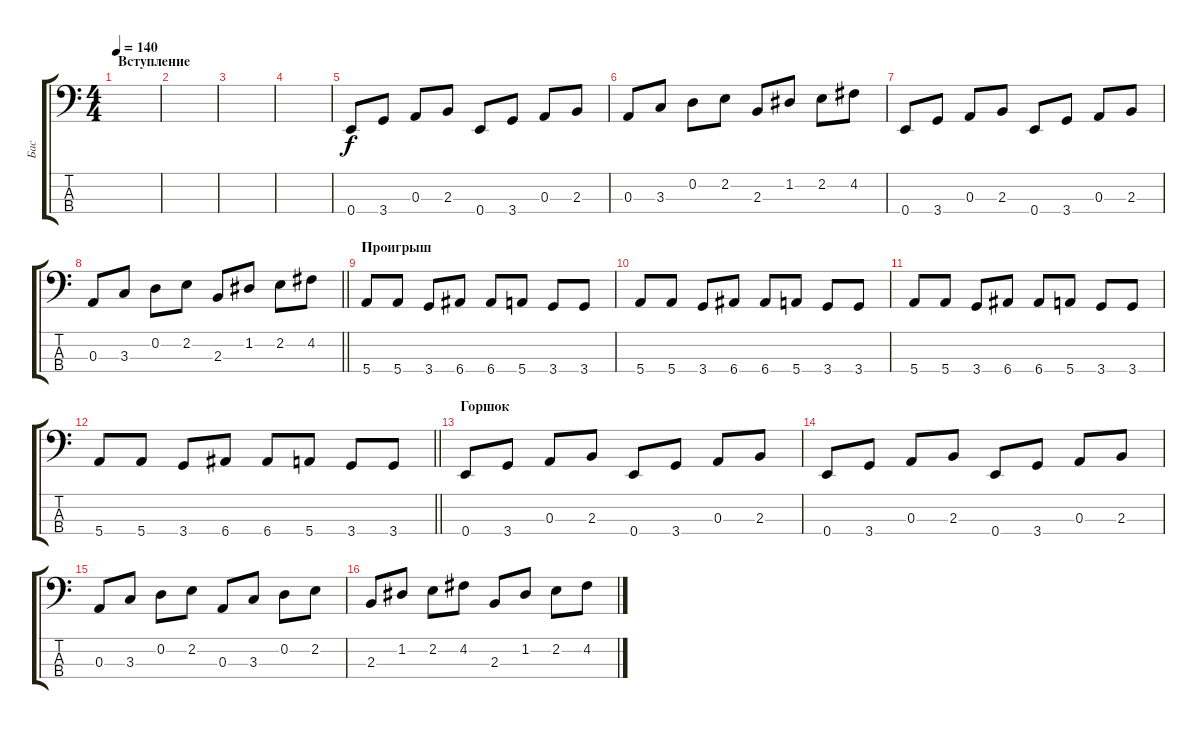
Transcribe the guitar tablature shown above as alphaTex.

\track ("Бас" "Бас") {instrument electricbassfinger}
\staff {score tabs}
\tuning (G2 D2 A1 E1) {hide}
\ts (4 4)
\section ("" "Вступление")
\tempo 140
\clef f4
\ks c
|
|
|
|
0.4.8 3.4.8 0.3.8 2.3.8 0.4.8 3.4.8 0.3.8 2.3.8 |
0.3.8 3.3.8 0.2.8 2.2.8 2.3.8 1.2.8 2.2.8 4.2.8 |
0.4.8 3.4.8 0.3.8 2.3.8 0.4.8 3.4.8 0.3.8 2.3.8 |
\barLineRight lightlight
0.3.8 3.3.8 0.2.8 2.2.8 2.3.8 1.2.8 2.2.8 4.2.8 |
\section ("" "Проигрыш")
5.4.8 5.4.8 3.4.8 6.4.8 6.4.8 5.4.8 3.4.8 3.4.8 |
5.4.8 5.4.8 3.4.8 6.4.8 6.4.8 5.4.8 3.4.8 3.4.8 |
5.4.8 5.4.8 3.4.8 6.4.8 6.4.8 5.4.8 3.4.8 3.4.8 |
\barLineRight lightlight
5.4.8 5.4.8 3.4.8 6.4.8 6.4.8 5.4.8 3.4.8 3.4.8 |
\section ("" "Горшок")
0.4.8 3.4.8 0.3.8 2.3.8 0.4.8 3.4.8 0.3.8 2.3.8 |
0.4.8 3.4.8 0.3.8 2.3.8 0.4.8 3.4.8 0.3.8 2.3.8 |
0.3.8 3.3.8 0.2.8 2.2.8 0.3.8 3.3.8 0.2.8 2.2.8 |
2.3.8 1.2.8 2.2.8 4.2.8 2.3.8 1.2.8 2.2.8 4.2.8
